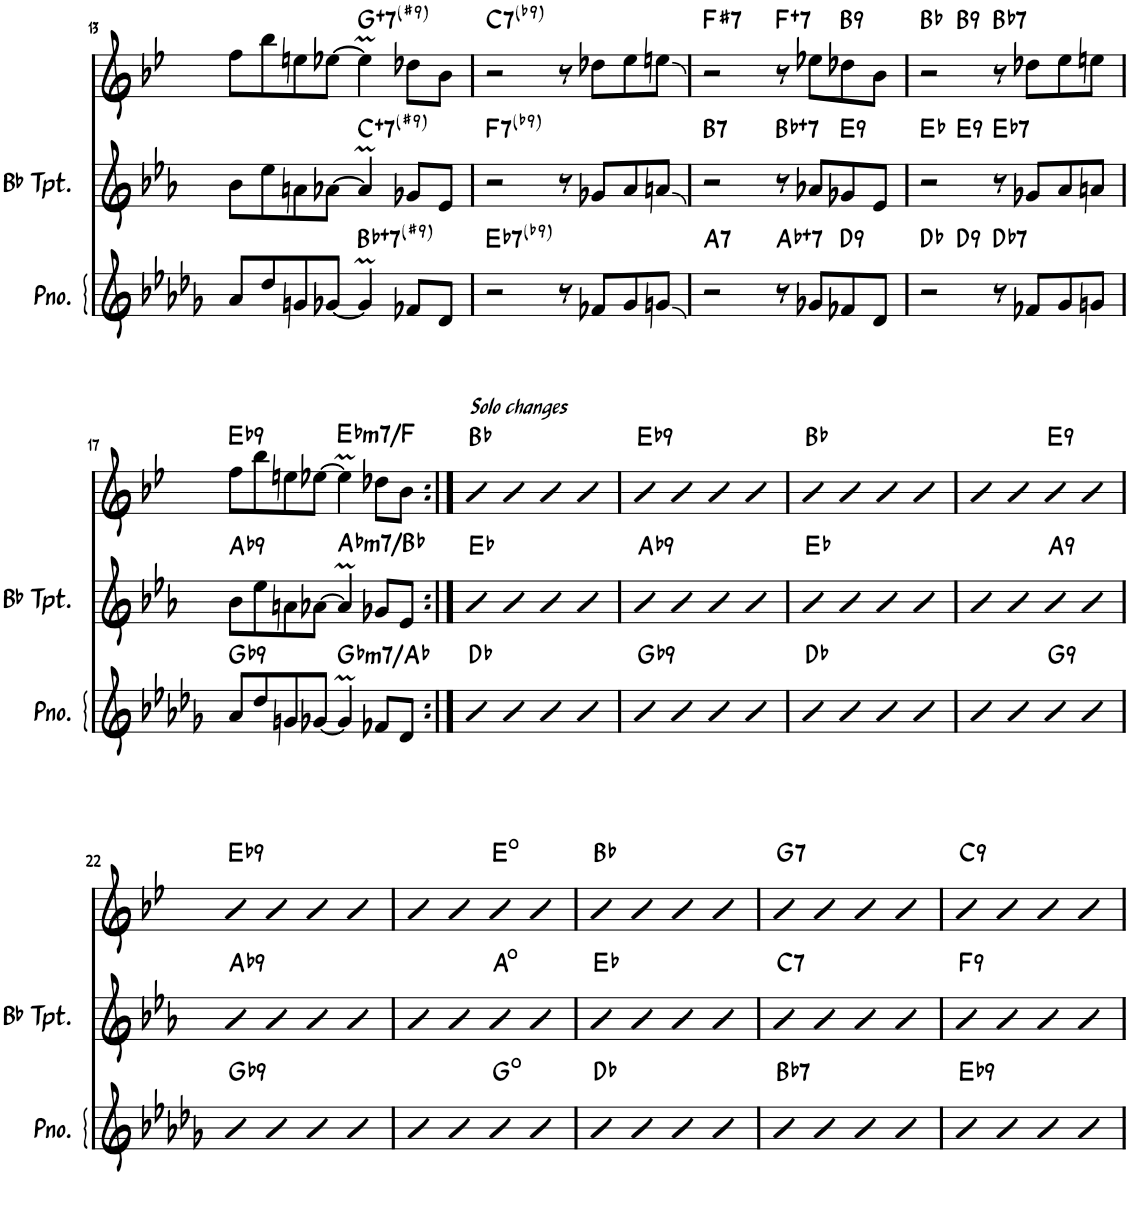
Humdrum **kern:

**kern	**harte	**kern	**harte	**kern	**harte
*part3	*part3	*part2	*part2	*part1	*part1
*staff3	*	*staff2	*	*staff1	*
*I"Piano	*	*I"Bb Trumpet	*	*I"Alto Sax	*
*I'Pno.	*	*I'Bb Tpt.	*	*I'Sax	*
!!LO:PB:g=z
*clefG2	*	*clefG2	*	*clefG2	*
*	*	*Trd1c2	*	*Trd5c9	*
*k[b-e-a-d-g-]	*	*k[b-e-a-]	*	*k[b-e-]	*
*M4/4	*	*M4/4	*	*M4/4	*
=13	=13	=13	=13	=13	=13
8a-/L	.	8b-\L	.	8ff\L	.
8dd-/	.	8ee-\	.	8bb-\	.
8gn/	.	8an\	.	8een\	.
[8g-X/J	.	[8a-X\J	.	[8ee-X\J	.
!	!LO:H:kt=7	!	!LO:H:kt=7	!	!LO:H:kt=7
4g-M/]	Bb:aug(b7,#9)	4a-M/]	C:aug(b7,#9)	4ee-M\]	G:aug(b7,#9)
8f-X/L	.	8g-X/L	.	8dd-X\L	.
8d-/J	.	8e-/J	.	8b-\J	.
=14	=14	=14	=14	=14	=14
!	!LO:H:kt=7	!	!LO:H:kt=7	!	!LO:H:kt=7
2r	Eb:7(b9)	2r	F:7(b9)	2r	C:7(b9)
8r	.	8r	.	8r	.
8f-X/L	.	8g-X/L	.	8dd-X\L	.
8g-/	.	8a-/	.	8ee-\	.
8gn/J	.	8an/J	.	8een\J	.
=15	=15	=15	=15	=15	=15
!	!LO:H:kt=7	!	!LO:H:kt=7	!	!LO:H:kt=7
2r	A:7	2r	B:7	2r	F#:7
!	!LO:H:kt=7	!	!LO:H:kt=7	!	!LO:H:kt=7
8r	Ab:aug(b7)	8r	Bb:aug(b7)	8r	F:aug(b7)
8g-X/L	.	8a-X/L	.	8ee-X\L	.
!	!LO:H:kt=9	!	!LO:H:kt=9	!	!LO:H:kt=9
8f-X/	D:9	8g-X/	E:9	8dd-X\	B:9
8d-/J	.	8e-/J	.	8b-\J	.
=16	=16	=16	=16	=16	=16
*^	*	*^	*	*^	*
2r	4ryy	Db:maj	2r	4ryy	Eb:maj	2r	4ryy	Bb:maj
!	!	!LO:H:kt=9	!	!	!LO:H:kt=9	!	!	!LO:H:kt=9
.	2.ryy	D:9	.	2.ryy	E:9	.	2.ryy	B:9
!	!	!LO:H:kt=7	!	!	!LO:H:kt=7	!	!	!LO:H:kt=7
8r	.	Db:7	8r	.	Eb:7	8r	.	Bb:7
8f-X/L	.	.	8g-X/L	.	.	8dd-X\L	.	.
8g-/	.	.	8a-/	.	.	8ee-\	.	.
8gn/J	.	.	8an/J	.	.	8een\J	.	.
!!LO:LB:g=z
=17	=17	=17	=17	=17	=17	=17	=17	=17
!	!	!LO:H:kt=9	!	!	!LO:H:kt=9	!	!	!LO:H:kt=9
*v	*v	*	*	*	*	*v	*v	*
*	*	*v	*v	*	*	*
8a-/L	Gb:9	8b-\L	Ab:9	8ff\L	Eb:9
8dd-/	.	8ee-\	.	8bb-\	.
8gn/	.	8an\	.	8een\	.
[8g-X/J	.	[8a-X\J	.	[8ee-X\J	.
!	!LO:H:kt=m7	!	!LO:H:kt=m7	!	!LO:H:kt=m7
4g-M/]	Gb:min7/2	4a-M/]	Ab:min7/2	4ee-M\]	Eb:min7/2
8f-X/L	.	8g-X/L	.	8dd-X\L	.
8d-/J	.	8e-/J	.	8b-\J	.
=18:|!	=18:|!	=18:|!	=18:|!	=18:|!	=18:|!
!	!	!	!	!LO:TX:a:i:t=Solo changes	!
4b-	Db:maj	4cc	Eb:maj	4gg	Bb:maj
4b-	.	4cc	.	4gg	.
4b-	.	4cc	.	4gg	.
4b-	.	4cc	.	4gg	.
=19	=19	=19	=19	=19	=19
!	!LO:H:kt=9	!	!LO:H:kt=9	!	!LO:H:kt=9
4b-	Gb:9	4cc	Ab:9	4gg	Eb:9
4b-	.	4cc	.	4gg	.
4b-	.	4cc	.	4gg	.
4b-	.	4cc	.	4gg	.
=20	=20	=20	=20	=20	=20
4b-	Db:maj	4cc	Eb:maj	4gg	Bb:maj
4b-	.	4cc	.	4gg	.
4b-	.	4cc	.	4gg	.
4b-	.	4cc	.	4gg	.
=21	=21	=21	=21	=21	=21
4b-	.	4cc	.	4gg	.
4b-	.	4cc	.	4gg	.
!	!LO:H:kt=9	!	!LO:H:kt=9	!	!LO:H:kt=9
4b-	G:9	4cc	A:9	4gg	E:9
4b-	.	4cc	.	4gg	.
!!LO:LB:g=z
=22	=22	=22	=22	=22	=22
!	!LO:H:kt=9	!	!LO:H:kt=9	!	!LO:H:kt=9
4b-	Gb:9	4cc	Ab:9	4gg	Eb:9
4b-	.	4cc	.	4gg	.
4b-	.	4cc	.	4gg	.
4b-	.	4cc	.	4gg	.
=23	=23	=23	=23	=23	=23
4b-	.	4cc	.	4gg	.
4b-	.	4cc	.	4gg	.
4b-	G:dim	4cc	A:dim	4gg	E:dim
4b-	.	4cc	.	4gg	.
=24	=24	=24	=24	=24	=24
4b-	Db:maj	4cc	Eb:maj	4gg	Bb:maj
4b-	.	4cc	.	4gg	.
4b-	.	4cc	.	4gg	.
4b-	.	4cc	.	4gg	.
=25	=25	=25	=25	=25	=25
!	!LO:H:kt=7	!	!LO:H:kt=7	!	!LO:H:kt=7
4b-	Bb:7	4cc	C:7	4gg	G:7
4b-	.	4cc	.	4gg	.
4b-	.	4cc	.	4gg	.
4b-	.	4cc	.	4gg	.
=26	=26	=26	=26	=26	=26
!	!LO:H:kt=9	!	!LO:H:kt=9	!	!LO:H:kt=9
4b-	Eb:9	4cc	F:9	4gg	C:9
4b-	.	4cc	.	4gg	.
4b-	.	4cc	.	4gg	.
4b-	.	4cc	.	4gg	.
=	=	=	=	=	=
*-	*-	*-	*-	*-	*-
